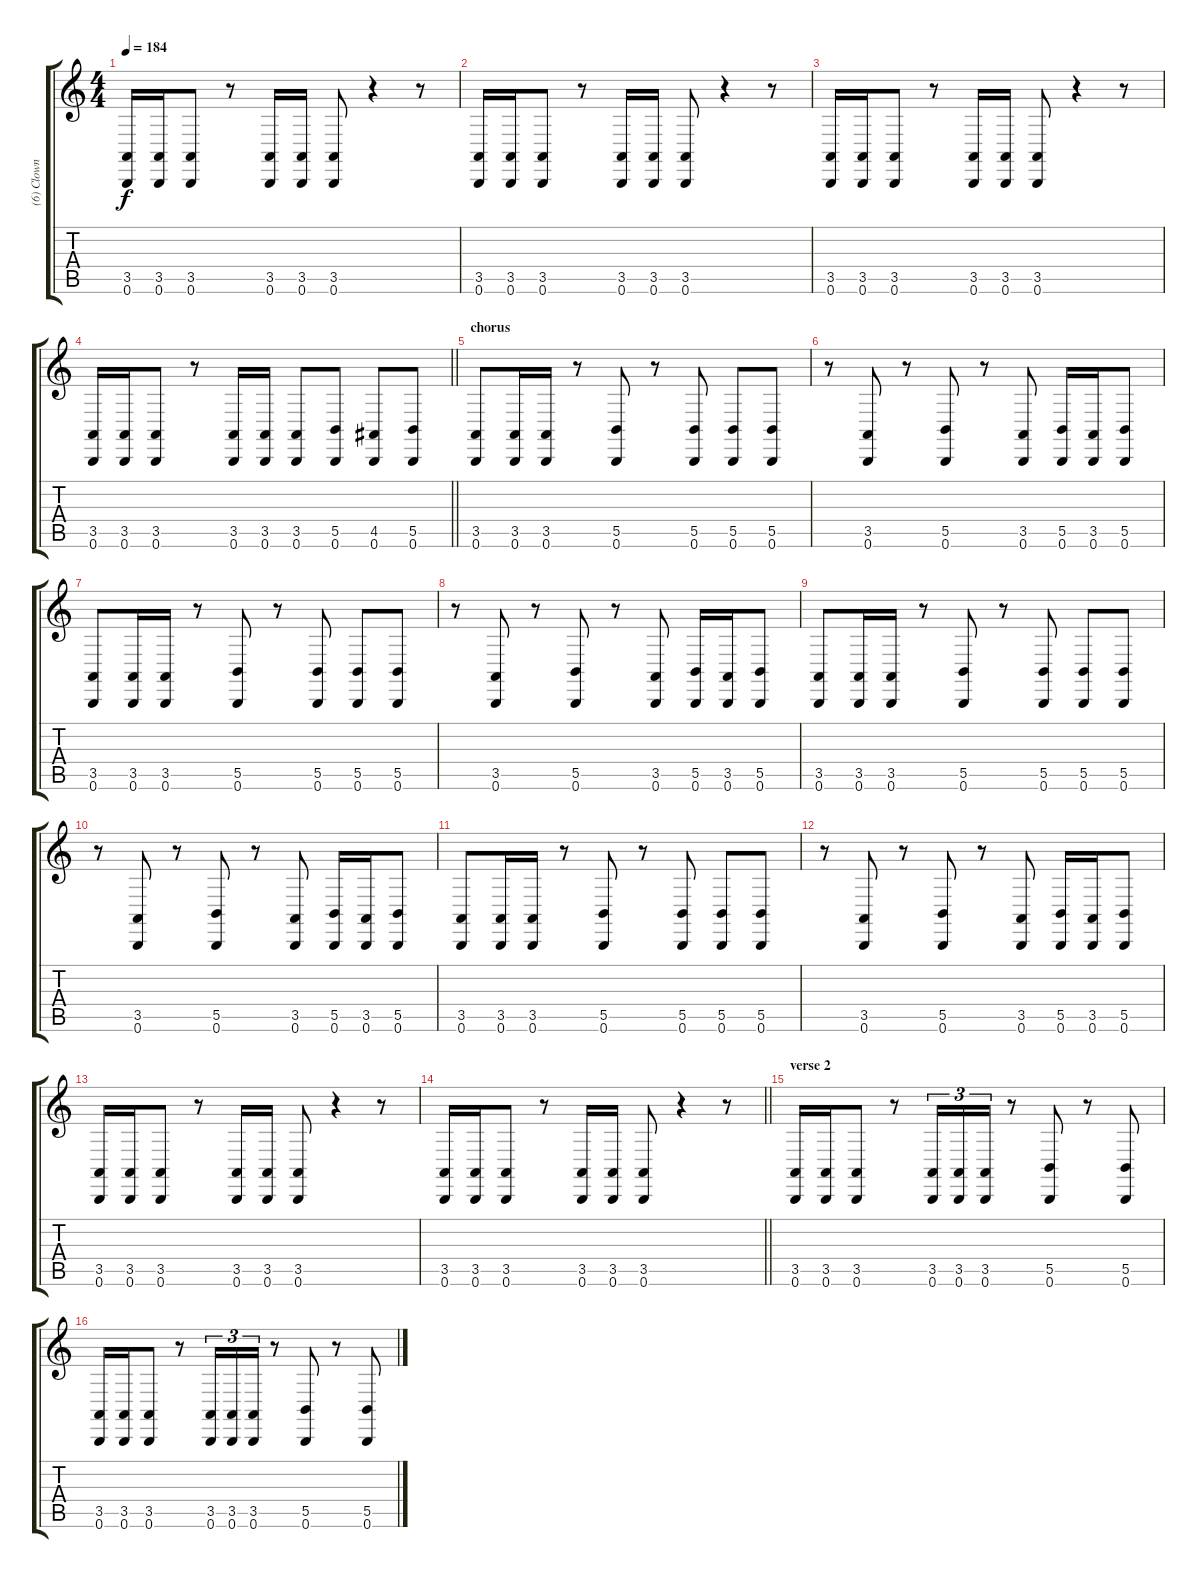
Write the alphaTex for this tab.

\track ("(6) Clown - drum III" "(6) Clown ") {instrument melodictom}
\staff {score tabs}
\tuning (Db4 Ab3 E3 B2 Gb2 B1) {hide}
\ts (4 4)
\tempo 184
\clef g2
\ks c
(3.5 0.6).16{dy f} (3.5 0.6).16 (3.5 0.6).8 r.8 (3.5 0.6).16 (3.5 0.6).16 (3.5 0.6).8 r.4 r.8 |
(3.5 0.6).16 (3.5 0.6).16 (3.5 0.6).8 r.8 (3.5 0.6).16 (3.5 0.6).16 (3.5 0.6).8 r.4 r.8 |
(3.5 0.6).16 (3.5 0.6).16 (3.5 0.6).8 r.8 (3.5 0.6).16 (3.5 0.6).16 (3.5 0.6).8 r.4 r.8 |
\barLineRight lightlight
(3.5 0.6).16 (3.5 0.6).16 (3.5 0.6).8 r.8 (3.5 0.6).16 (3.5 0.6).16 (3.5 0.6).8 (5.5 0.6).8 (4.5 0.6).8 (5.5 0.6).8 |
\section ("" "chorus")
(3.5 0.6).8 (3.5 0.6).16 (3.5 0.6).16 r.8 (5.5 0.6).8 r.8 (5.5 0.6).8 (5.5 0.6).8 (5.5 0.6).8 |
r.8 (3.5 0.6).8 r.8 (5.5 0.6).8 r.8 (3.5 0.6).8 (5.5 0.6).16 (3.5 0.6).16 (5.5 0.6).8 |
(3.5 0.6).8 (3.5 0.6).16 (3.5 0.6).16 r.8 (5.5 0.6).8 r.8 (5.5 0.6).8 (5.5 0.6).8 (5.5 0.6).8 |
r.8 (3.5 0.6).8 r.8 (5.5 0.6).8 r.8 (3.5 0.6).8 (5.5 0.6).16 (3.5 0.6).16 (5.5 0.6).8 |
(3.5 0.6).8 (3.5 0.6).16 (3.5 0.6).16 r.8 (5.5 0.6).8 r.8 (5.5 0.6).8 (5.5 0.6).8 (5.5 0.6).8 |
r.8 (3.5 0.6).8 r.8 (5.5 0.6).8 r.8 (3.5 0.6).8 (5.5 0.6).16 (3.5 0.6).16 (5.5 0.6).8 |
(3.5 0.6).8 (3.5 0.6).16 (3.5 0.6).16 r.8 (5.5 0.6).8 r.8 (5.5 0.6).8 (5.5 0.6).8 (5.5 0.6).8 |
r.8 (3.5 0.6).8 r.8 (5.5 0.6).8 r.8 (3.5 0.6).8 (5.5 0.6).16 (3.5 0.6).16 (5.5 0.6).8 |
(3.5 0.6).16 (3.5 0.6).16 (3.5 0.6).8 r.8 (3.5 0.6).16 (3.5 0.6).16 (3.5 0.6).8 r.4 r.8 |
\barLineRight lightlight
(3.5 0.6).16 (3.5 0.6).16 (3.5 0.6).8 r.8 (3.5 0.6).16 (3.5 0.6).16 (3.5 0.6).8 r.4 r.8 |
\section ("" "verse 2")
(3.5 0.6).16 (3.5 0.6).16 (3.5 0.6).8 r.8 (3.5 0.6).16{tu (3 2)} (3.5 0.6).16{tu (3 2)} (3.5 0.6).16{tu (3 2)} r.8 (5.5 0.6).8 r.8 (5.5 0.6).8 |
(3.5 0.6).16 (3.5 0.6).16 (3.5 0.6).8 r.8 (3.5 0.6).16{tu (3 2)} (3.5 0.6).16{tu (3 2)} (3.5 0.6).16{tu (3 2)} r.8 (5.5 0.6).8 r.8 (5.5 0.6).8
